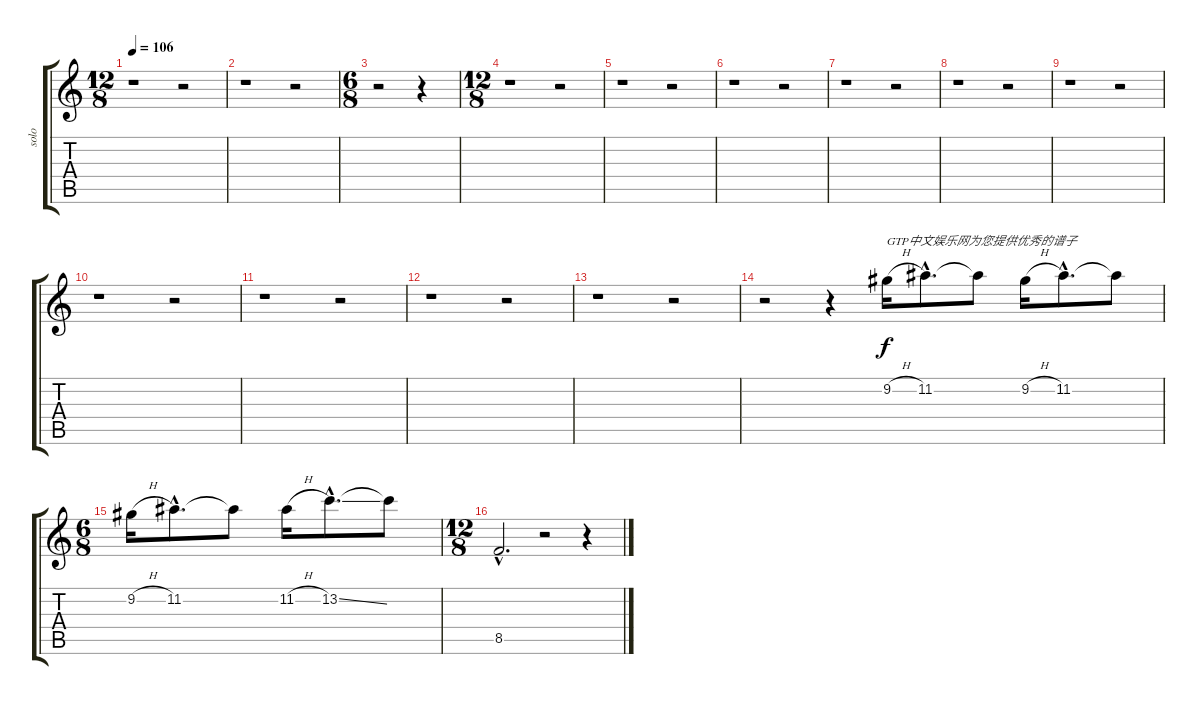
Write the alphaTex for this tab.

\track ("solo" "solo") {instrument overdrivenguitar}
\staff {score tabs}
\tuning (E4 B3 G3 D3 A2 E2) {hide}
\ts (12 8)
\tempo 106
\clef g2
\ks c
r.1{dy f} r.2 |
r.1 r.2 |
\ts (6 8)
r.2 r.4 |
\ts (12 8)
r.1 r.2 |
r.1 r.2 |
r.1 r.2 |
r.1 r.2 |
r.1 r.2 |
r.1 r.2 |
r.1 r.2 |
r.1 r.2 |
r.1 r.2 |
r.1 r.2 |
r.2 r.4 9.2{h}.16{txt "GTP中文娱乐网为您提供优秀的谱子"} 11.2{hac}.8{d} 11.2{t}.8 9.2{h}.16 11.2{hac}.8{d} 11.2{t}.8 |
\ts (6 8)
9.2{h}.16 11.2{hac}.8{d} 11.2{t}.8 11.2{h}.16 13.2{ss hac}.8{d} 13.2{t}.8 |
\ts (12 8)
8.5{hac}.2{d} r.2 r.4
